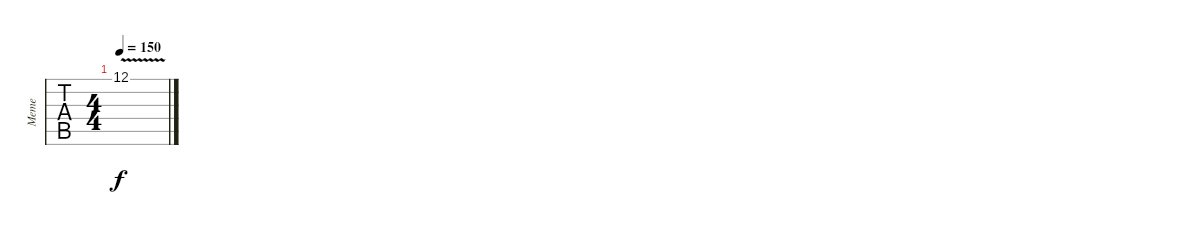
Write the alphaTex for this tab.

\track ("Meme" "Meme") {instrument acousticgrandpiano}
\staff {tabs}
\tuning (E4 B3 G3 D3 A2 E2) {hide}
\ts (4 4)
\tempo 150
\clef g2
\ks c
12.1{v}.1{dy f}
